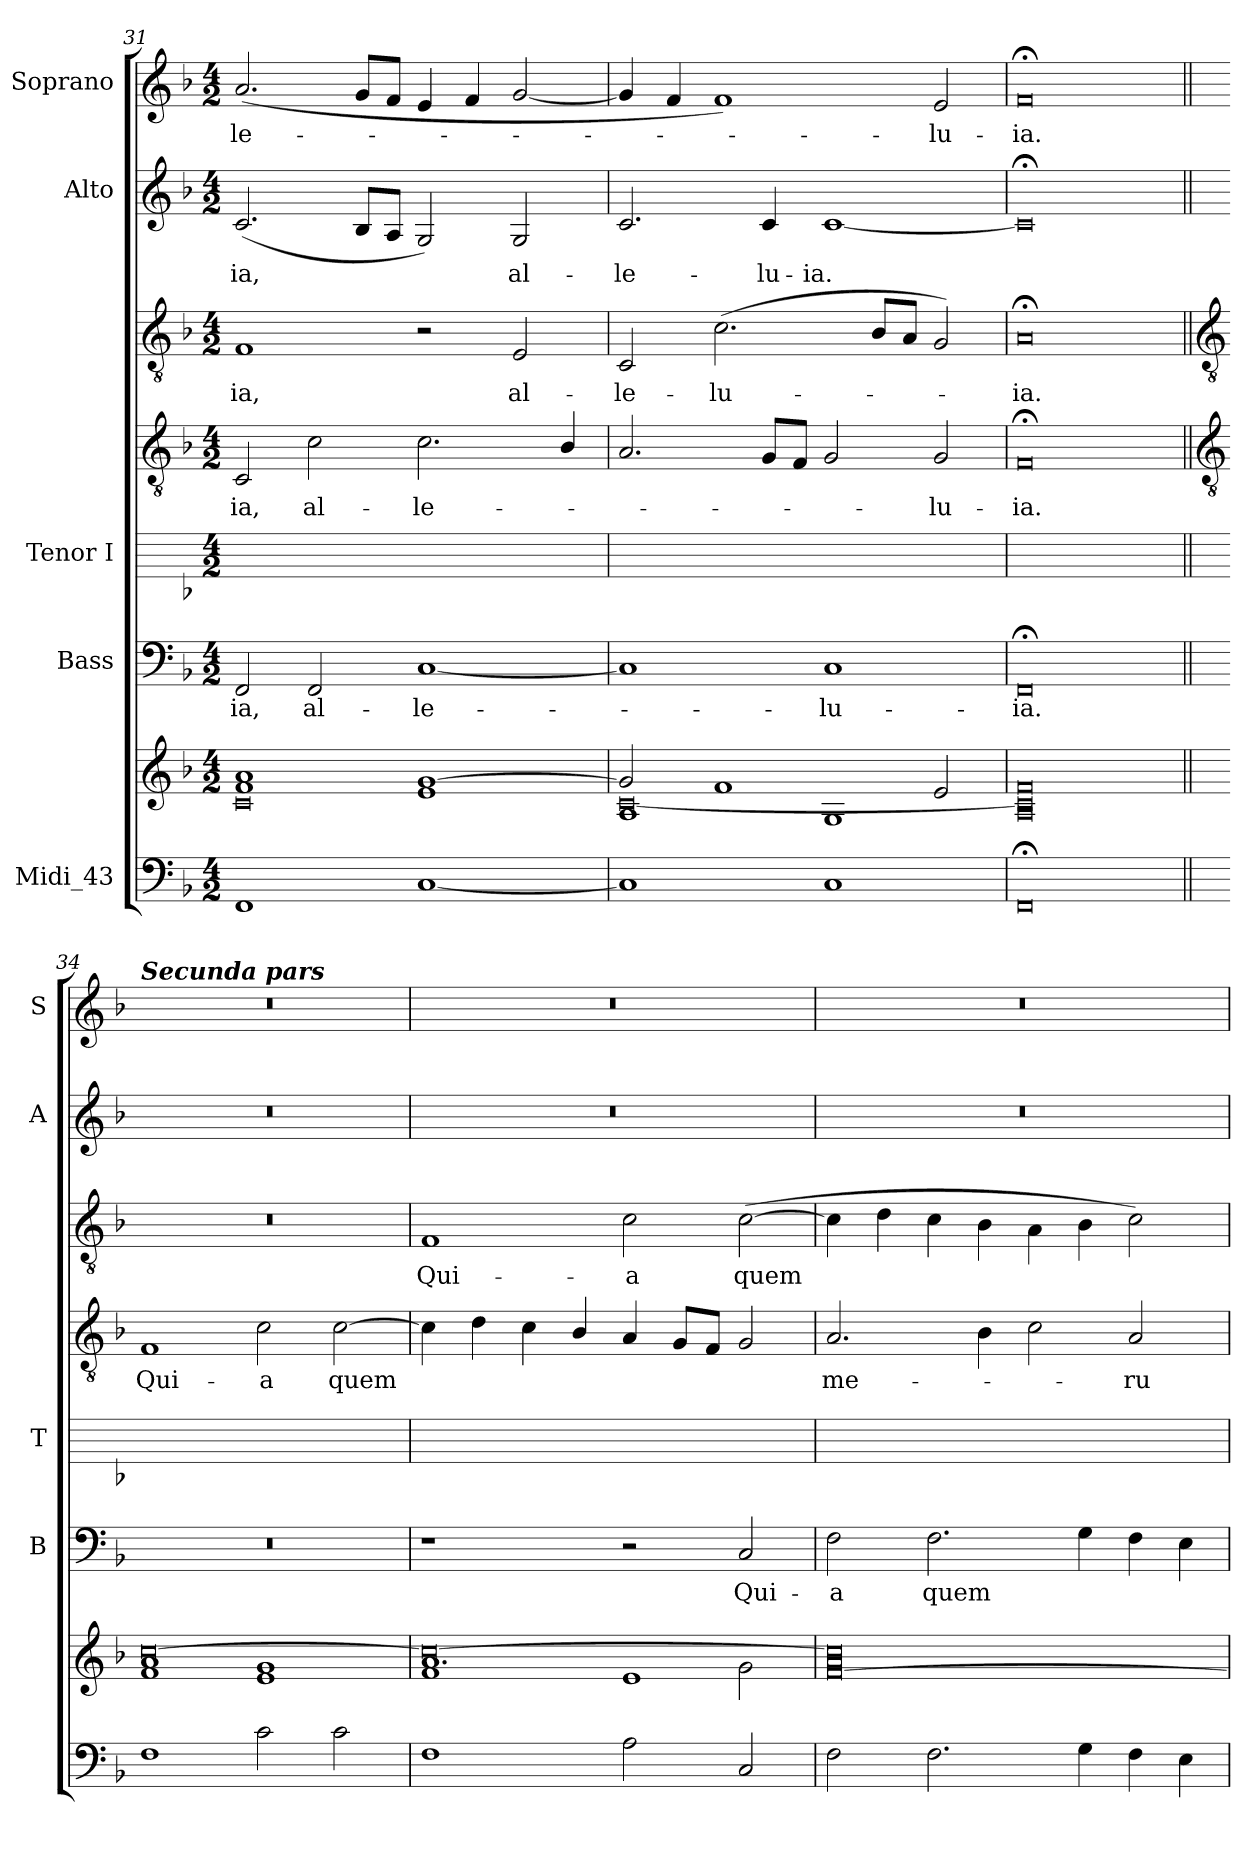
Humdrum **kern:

**kern	**kern	**kern	**text	**kern	**kern	**text	**kern	**text	**kern	**text	**kern	**text
*part5	*part5	*part4	*part4	*part3	*part3	*part3	*part3	*part3	*part2	*part2	*part1	*part1
*staff8	*staff7	*staff6	*staff6	*staff5	*staff4	*staff4	*staff3	*staff3	*staff2	*staff2	*staff1	*staff1
*I"Midi_43	*	*I"Bass	*	*I"Tenor I	*	*	*	*	*I"Alto	*	*I"Soprano	*
*	*	*I'B	*	*I'T	*	*	*	*	*I'A	*	*I'S	*
*clefF4	*clefG2	*clefF4	*	*	*clefGv2	*	*clefGv2	*	*clefG2	*	*clefG2	*
*k[b-]	*k[b-]	*k[b-]	*	*k[b-]	*k[b-]	*	*k[b-]	*	*k[b-]	*	*k[b-]	*
*F:	*F:	*F:	*	*F:	*F:	*	*F:	*	*F:	*	*F:	*
*M4/2	*M4/2	*M4/2	*	*M4/2	*M4/2	*	*M4/2	*	*M4/2	*	*M4/2	*
=31	=31	=31	=31	=31	=31	=31	=31	=31	=31	=31	=31	=31
*	*^	*	*	*	*	*	*	*	*	*	*	*
*	*	*^	*	*	*	*	*	*	*	*	*	*	*
!	!	!	!	!	!LO:LY:b	!	!	!LO:LY:b	!	!LO:LY:b	!	!LO:LY:b	!	!LO:LY:b
1FF	1a/	1f\	0c\	2FF	-ia,	0ryy	2C	-ia,	1F	-ia,	(<2.c	-ia,	(<2.a	-le-
!	!	!	!	!	!LO:LY:b	!	!	!LO:LY:b	!	!	!	!	!	!
.	.	.	.	2FF	al-	.	2c	al-	.	.	.	.	.	.
.	.	.	.	.	.	.	.	.	.	.	8B-L	.	8gL	.
.	.	.	.	.	.	.	.	.	.	.	8AJ	.	8fJ	.
!	!	!	!	!	!LO:LY:b	!	!	!LO:LY:b	!	!	!	!	!	!
[1C	[1g/	1e\	.	[1C	-le-	.	2.c	-le-	2r	.	2G)	.	4e	.
.	.	.	.	.	.	.	.	.	.	.	.	.	4f	.
!	!	!	!	!	!	!	!	!	!	!LO:LY:b	!	!LO:LY:b	!	!
.	.	.	.	.	.	.	.	.	2E	al-	2G	al-	[2g	.
.	.	.	.	.	.	.	4B-/	.	.	.	.	.	.	.
=32	=32	=32	=32	=32	=32	=32	=32	=32	=32	=32	=32	=32	=32	=32
!	!	!	!	!	!	!	!	!	!	!LO:LY:b	!	!LO:LY:b	!	!
1C]	2g/]	[0c\	1A\	1C]	.	0ryy	2.A	.	2C	le-	2.c	-le-	4g]	.
.	.	.	.	.	.	.	.	.	.	.	.	.	4f	.
!	!	!	!	!	!	!	!	!	!	!LO:LY:b	!	!	!	!
.	1f/	.	.	.	.	.	.	.	(<2.c	-lu-	.	.	1f)	.
!	!	!	!	!	!	!	!	!	!	!	!	!LO:LY:b	!	!
.	.	.	.	.	.	.	8GL	.	.	.	4c	-lu-	.	.
.	.	.	.	.	.	.	8FJ	.	.	.	.	.	.	.
!	!	!	!	!	!LO:LY:b	!	!	!	!	!	!	!LO:LY:b	!	!
1C	.	.	1G\	1C	lu-	.	2G	.	.	.	[1c	-ia.	.	.
.	.	.	.	.	.	.	.	.	8B-L	.	.	.	.	.
.	.	.	.	.	.	.	.	.	8AJ	.	.	.	.	.
!	!	!	!	!	!	!	!	!LO:LY:b	!	!	!	!	!	!LO:LY:b
.	2e/	.	.	.	.	.	2G	lu-	2G)	.	.	.	2e	lu-
=33	=33	=33	=33	=33	=33	=33	=33	=33	=33	=33	=33	=33	=33	=33
!	!	!	!	!	!LO:LY:b	!	!	!LO:LY:b	!	!LO:LY:b	!	!	!	!LO:LY:b
0FF;<	0f/	0c\]	0A\	0FF;<	-ia.	0ryy	0F;<	ia.	0A;<	-ia.	0c;<]	.	0f;<	-ia.
!!LO:LB:g=z
=34||	=34||	=34||	=34||	=34||	=34||	=34||	=34||	=34||	=34||	=34||	=34||	=34||	=34||	=34||
*	*	*	*	*	*	*	*clefGv2	*	*clefGv2	*	*	*	*	*
!	!	!	!	!	!	!	!	!	!	!	!	!	!LO:TX:a:Bi:t=Secunda pars	!
!	!	!	!	!	!	!	!	!LO:LY:b	!	!	!	!	!	!
1F	[0cc/	1a\	1f\	0r	.	0ryy	1F	Qui-	0r	.	0r	.	0r	.
!	!	!	!	!	!	!	!	!LO:LY:b	!	!	!	!	!	!
2c	.	1g\	1e\	.	.	.	2c	-a	.	.	.	.	.	.
!	!	!	!	!	!	!	!	!LO:LY:b	!	!	!	!	!	!
2c	.	.	.	.	.	.	[2c	quem	.	.	.	.	.	.
=35	=35	=35	=35	=35	=35	=35	=35	=35	=35	=35	=35	=35	=35	=35
!	!	!	!	!	!	!	!	!	!	!LO:LY:b	!	!	!	!
1F	0cc/_	1.a\	1f\	1r	.	0ryy	4c]	.	1F	Qui-	0r	.	0r	.
.	.	.	.	.	.	.	4d	.	.	.	.	.	.	.
.	.	.	.	.	.	.	4c	.	.	.	.	.	.	.
.	.	.	.	.	.	.	4B-/	.	.	.	.	.	.	.
!	!	!	!	!	!	!	!	!	!	!LO:LY:b	!	!	!	!
2A	.	.	1e\	2r	.	.	4A/	.	2c	-a	.	.	.	.
.	.	.	.	.	.	.	8GL	.	.	.	.	.	.	.
.	.	.	.	.	.	.	8FJ	.	.	.	.	.	.	.
!	!	!	!	!	!LO:LY:b	!	!	!	!	!LO:LY:b	!	!	!	!
2C	.	2g\	.	2C	Qui-	.	2G	.	(>[2c	quem	.	.	.	.
=36	=36	=36	=36	=36	=36	=36	=36	=36	=36	=36	=36	=36	=36	=36
!	!	!	!	!	!LO:LY:b	!	!	!LO:LY:b	!	!	!	!	!	!
2F	0cc/]	0a\	[0f\	2F	-a	0ryy	2.A	me-	4c]	.	0r	.	0r	.
.	.	.	.	.	.	.	.	.	4d	.	.	.	.	.
!	!	!	!	!	!LO:LY:b	!	!	!	!	!	!	!	!	!
2.F	.	.	.	2.F	quem	.	.	.	4c	.	.	.	.	.
.	.	.	.	.	.	.	4B-	.	4B-	.	.	.	.	.
.	.	.	.	.	.	.	2c	.	4A\	.	.	.	.	.
4G	.	.	.	4G	.	.	.	.	4B-\	.	.	.	.	.
!	!	!	!	!	!	!	!	!LO:LY:b	!	!	!	!	!	!
4F	.	.	.	4F	.	.	2A	ru-	2c)	.	.	.	.	.
4E	.	.	.	4E	.	.	.	.	.	.	.	.	.	.
*	*v	*v	*v	*	*	*	*	*	*	*	*	*	*	*
=	=	=	=	=	=	=	=	=	=	=	=	=
*-	*-	*-	*-	*-	*-	*-	*-	*-	*-	*-	*-	*-
